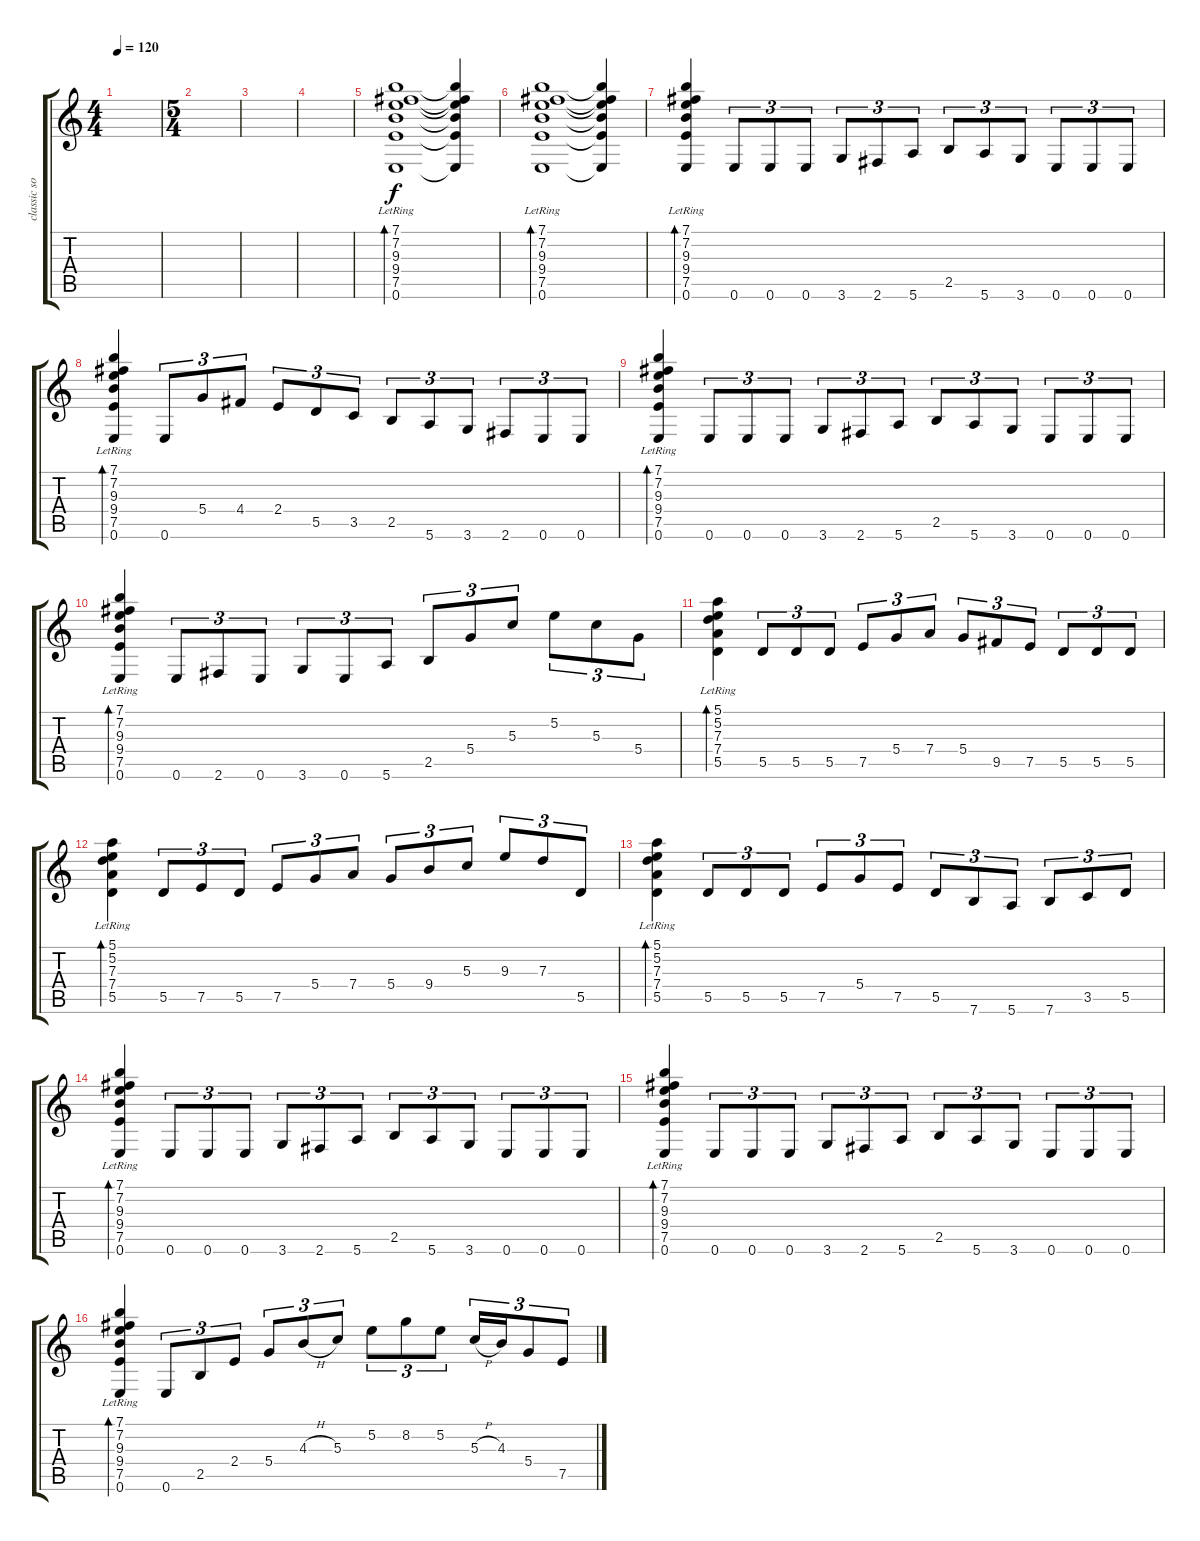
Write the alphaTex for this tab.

\track ("classic solo" "classic so") {instrument acousticguitarnylon}
\staff {score tabs}
\tuning (E4 B3 G3 D3 A2 E2) {hide}
\ts (4 4)
\tempo 120
\clef g2
\ks c
|
\ts (5 4)
|
|
|
(7.1{lr} 7.2{lr} 9.3{lr} 9.4{lr} 7.5{lr} 0.6{lr}).1{bd 60 volume 13} (7.1{t} 7.2{t} 9.3{t} 9.4{t} 7.5{t} 0.6{t}).4 |
(7.1{lr} 7.2{lr} 9.3{lr} 9.4{lr} 7.5{lr} 0.6{lr}).1{bd 60} (7.1{t} 7.2{t} 9.3{t} 9.4{t} 7.5{t} 0.6{t}).4 |
(7.1{lr} 7.2{lr} 9.3{lr} 9.4{lr} 7.5{lr} 0.6{lr}).4{bd 60} 0.6.8{tu (3 2)} 0.6.8{tu (3 2)} 0.6.8{tu (3 2)} 3.6.8{tu (3 2)} 2.6.8{tu (3 2)} 5.6.8{tu (3 2)} 2.5.8{tu (3 2)} 5.6.8{tu (3 2)} 3.6.8{tu (3 2)} 0.6.8{tu (3 2)} 0.6.8{tu (3 2)} 0.6.8{tu (3 2)} |
(7.1{lr} 7.2{lr} 9.3{lr} 9.4{lr} 7.5{lr} 0.6{lr}).4{bd 60} 0.6.8{tu (3 2)} 5.4.8{tu (3 2)} 4.4.8{tu (3 2)} 2.4.8{tu (3 2)} 5.5.8{tu (3 2)} 3.5.8{tu (3 2)} 2.5.8{tu (3 2)} 5.6.8{tu (3 2)} 3.6.8{tu (3 2)} 2.6.8{tu (3 2)} 0.6.8{tu (3 2)} 0.6.8{tu (3 2)} |
(7.1{lr} 7.2{lr} 9.3{lr} 9.4{lr} 7.5{lr} 0.6{lr}).4{bd 60} 0.6.8{tu (3 2)} 0.6.8{tu (3 2)} 0.6.8{tu (3 2)} 3.6.8{tu (3 2)} 2.6.8{tu (3 2)} 5.6.8{tu (3 2)} 2.5.8{tu (3 2)} 5.6.8{tu (3 2)} 3.6.8{tu (3 2)} 0.6.8{tu (3 2)} 0.6.8{tu (3 2)} 0.6.8{tu (3 2)} |
(7.1{lr} 7.2{lr} 9.3{lr} 9.4{lr} 7.5{lr} 0.6{lr}).4{bd 60} 0.6.8{tu (3 2)} 2.6.8{tu (3 2)} 0.6.8{tu (3 2)} 3.6.8{tu (3 2)} 0.6.8{tu (3 2)} 5.6.8{tu (3 2)} 2.5.8{tu (3 2)} 5.4.8{tu (3 2)} 5.3.8{tu (3 2)} 5.2.8{tu (3 2)} 5.3.8{tu (3 2)} 5.4.8{tu (3 2)} |
(5.1{lr} 5.2{lr} 7.3{lr} 7.4{lr} 5.5{lr}).4{bd 60} 5.5.8{tu (3 2)} 5.5.8{tu (3 2)} 5.5.8{tu (3 2)} 7.5.8{tu (3 2)} 5.4.8{tu (3 2)} 7.4.8{tu (3 2)} 5.4.8{tu (3 2)} 9.5.8{tu (3 2)} 7.5.8{tu (3 2)} 5.5.8{tu (3 2)} 5.5.8{tu (3 2)} 5.5.8{tu (3 2)} |
(5.1{lr} 5.2{lr} 7.3{lr} 7.4{lr} 5.5{lr}).4{bd 60} 5.5.8{tu (3 2)} 7.5.8{tu (3 2)} 5.5.8{tu (3 2)} 7.5.8{tu (3 2)} 5.4.8{tu (3 2)} 7.4.8{tu (3 2)} 5.4.8{tu (3 2)} 9.4.8{tu (3 2)} 5.3.8{tu (3 2)} 9.3.8{tu (3 2)} 7.3.8{tu (3 2)} 5.5.8{tu (3 2)} |
(5.1{lr} 5.2{lr} 7.3{lr} 7.4{lr} 5.5{lr}).4{bd 60} 5.5.8{tu (3 2)} 5.5.8{tu (3 2)} 5.5.8{tu (3 2)} 7.5.8{tu (3 2)} 5.4.8{tu (3 2)} 7.5.8{tu (3 2)} 5.5.8{tu (3 2)} 7.6.8{tu (3 2)} 5.6.8{tu (3 2)} 7.6.8{tu (3 2)} 3.5.8{tu (3 2)} 5.5.8{tu (3 2)} |
(7.1{lr} 7.2{lr} 9.3{lr} 9.4{lr} 7.5{lr} 0.6{lr}).4{bd 60} 0.6.8{tu (3 2)} 0.6.8{tu (3 2)} 0.6.8{tu (3 2)} 3.6.8{tu (3 2)} 2.6.8{tu (3 2)} 5.6.8{tu (3 2)} 2.5.8{tu (3 2)} 5.6.8{tu (3 2)} 3.6.8{tu (3 2)} 0.6.8{tu (3 2)} 0.6.8{tu (3 2)} 0.6.8{tu (3 2)} |
(7.1{lr} 7.2{lr} 9.3{lr} 9.4{lr} 7.5{lr} 0.6{lr}).4{bd 60} 0.6.8{tu (3 2)} 0.6.8{tu (3 2)} 0.6.8{tu (3 2)} 3.6.8{tu (3 2)} 2.6.8{tu (3 2)} 5.6.8{tu (3 2)} 2.5.8{tu (3 2)} 5.6.8{tu (3 2)} 3.6.8{tu (3 2)} 0.6.8{tu (3 2)} 0.6.8{tu (3 2)} 0.6.8{tu (3 2)} |
(7.1{lr} 7.2{lr} 9.3{lr} 9.4{lr} 7.5{lr} 0.6{lr}).4{bd 60} 0.6.8{tu (3 2)} 2.5.8{tu (3 2)} 2.4.8{tu (3 2)} 5.4.8{tu (3 2)} 4.3{h}.8{tu (3 2)} 5.3.8{tu (3 2)} 5.2.8{tu (3 2)} 8.2.8{tu (3 2)} 5.2.8{tu (3 2)} 5.3{h}.16{tu (3 2)} 4.3.16{tu (3 2)} 5.4.8{tu (3 2)} 7.5.8{tu (3 2)}
